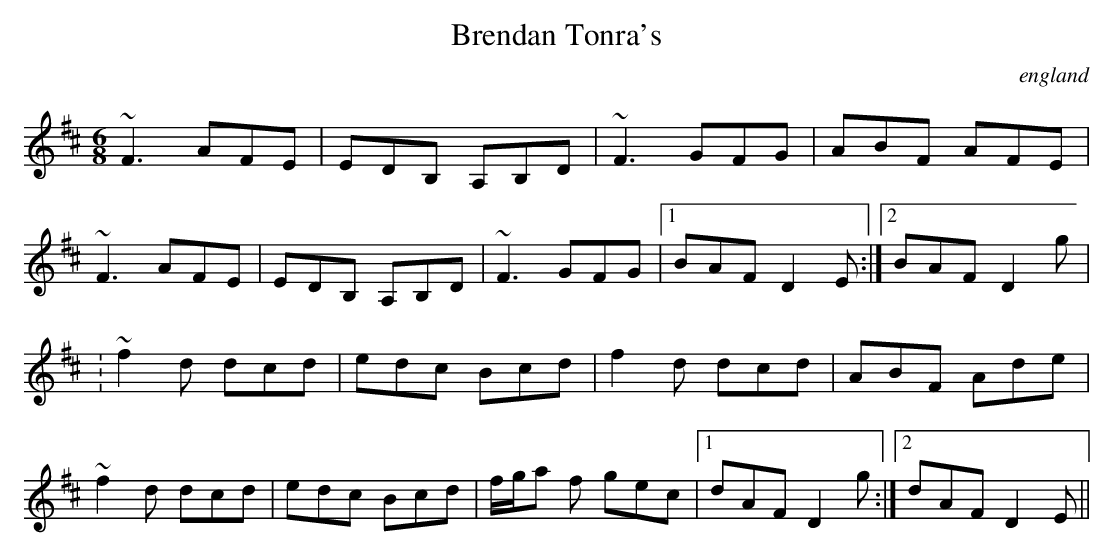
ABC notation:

X:1
T:Brendan Tonra's
O:england
M:6/8
L:1/8
K:D
~F3 AFE|EDB, A,B,D|~F3 GFG|ABF AFE|
~F3 AFE|EDB, A,B,D|~F3 GFG|1BAF D2E:|2BAF D2g|
:~f2 d dcd|edc Bcd|f2 d dcd|ABF Ade|
~f2 d dcd|edc Bcd|f/2g/2a f gec|1dAF D2 g:|2dAF D2E||
